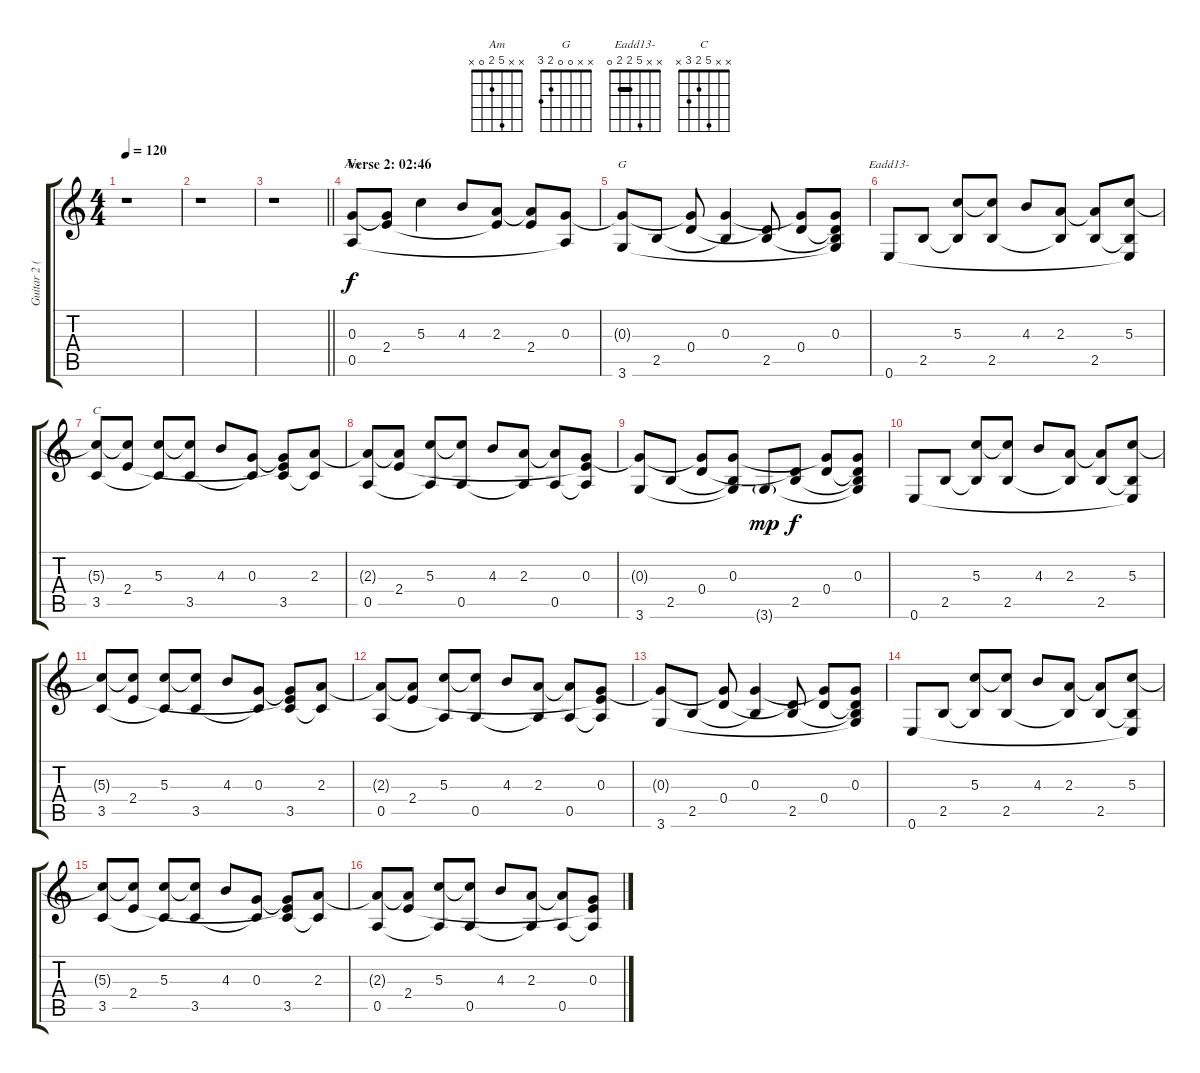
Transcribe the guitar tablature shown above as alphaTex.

\track ("Guitar 2 (Clean)" "Guitar 2 (") {instrument electricguitarjazz}
\staff {score tabs}
\tuning (E4 B3 G3 D3 A2 E2) {hide}
\chord ("Am" x x 5 2 0 x) {barre 2}
\chord ("G" x x 0 0 2 3)
\chord ("Eadd13-" x x 5 2 2 0) {barre 2}
\chord ("C" x x 5 2 3 x)
\ts (4 4)
\tempo 120
\clef g2
\ks c
r.1{dy f} |
r.1 |
\barLineRight lightlight
r.1 |
\section ("" "Verse 2: 02:46")
(0.3 0.5).8{ch "Am"} (0.3{t} 2.4).8 5.3.4 4.3.8 (2.3 2.4{t}).8 (2.3{t} 2.4).8 (0.3 0.5{t}).8 |
(0.3{t} 3.6).8{ch "G"} 2.5.8 (0.3{t} 0.4).8 (0.3 2.5{t}).4 (0.4{t} 2.5).8 (0.3{t} 0.4).8 (0.3 0.4{t} 2.5{t} 3.6{t}).8 |
0.6.8{ch "Eadd13-"} 2.5.8 (5.3 2.5{t}).8 (5.3{t} 2.5).8 4.3.8 (2.3 2.5{t}).8 (2.3{t} 2.5).8 (5.3 2.5{t} 0.6{t}).8 |
(5.3{t} 3.5).8{ch "C"} (5.3{t} 2.4).8 (5.3 3.5{t}).8 (5.3{t} 3.5).8 4.3.8 (0.3 3.5{t}).8 (0.3{t} 2.4{t} 3.5).8 (2.3 3.5{t}).8 |
(2.3{t} 0.5).8 (2.3{t} 2.4).8 (5.3 0.5{t}).8 (5.3{t} 0.5).8 4.3.8 (2.3 0.5{t}).8 (2.3{t} 0.5).8 (0.3 2.4{t} 0.5{t}).8 |
(0.3{t} 3.6).8 2.5.8 (0.3{t} 0.4).8 (0.3 2.5{t} 3.6{t}).8 3.6{g}.8{dy mp} (0.4{t} 2.5).8{dy f} (0.3{t} 0.4).8 (0.3 0.4{t} 2.5{t} 3.6{t}).8 |
0.6.8 2.5.8 (5.3 2.5{t}).8 (5.3{t} 2.5).8 4.3.8 (2.3 2.5{t}).8 (2.3{t} 2.5).8 (5.3 2.5{t} 0.6{t}).8 |
(5.3{t} 3.5).8 (5.3{t} 2.4).8 (5.3 3.5{t}).8 (5.3{t} 3.5).8 4.3.8 (0.3 3.5{t}).8 (0.3{t} 2.4{t} 3.5).8 (2.3 3.5{t}).8 |
(2.3{t} 0.5).8 (2.3{t} 2.4).8 (5.3 0.5{t}).8 (5.3{t} 0.5).8 4.3.8 (2.3 0.5{t}).8 (2.3{t} 0.5).8 (0.3 2.4{t} 0.5{t}).8 |
(0.3{t} 3.6).8 2.5.8 (0.3{t} 0.4).8 (0.3 2.5{t}).4 (0.4{t} 2.5).8 (0.3{t} 0.4).8 (0.3 0.4{t} 2.5{t} 3.6{t}).8 |
0.6.8 2.5.8 (5.3 2.5{t}).8 (5.3{t} 2.5).8 4.3.8 (2.3 2.5{t}).8 (2.3{t} 2.5).8 (5.3 2.5{t} 0.6{t}).8 |
(5.3{t} 3.5).8 (5.3{t} 2.4).8 (5.3 3.5{t}).8 (5.3{t} 3.5).8 4.3.8 (0.3 3.5{t}).8 (0.3{t} 2.4{t} 3.5).8 (2.3 3.5{t}).8 |
(2.3{t} 0.5).8 (2.3{t} 2.4).8 (5.3 0.5{t}).8 (5.3{t} 0.5).8 4.3.8 (2.3 0.5{t}).8 (2.3{t} 0.5).8 (0.3 2.4{t} 0.5{t}).8
